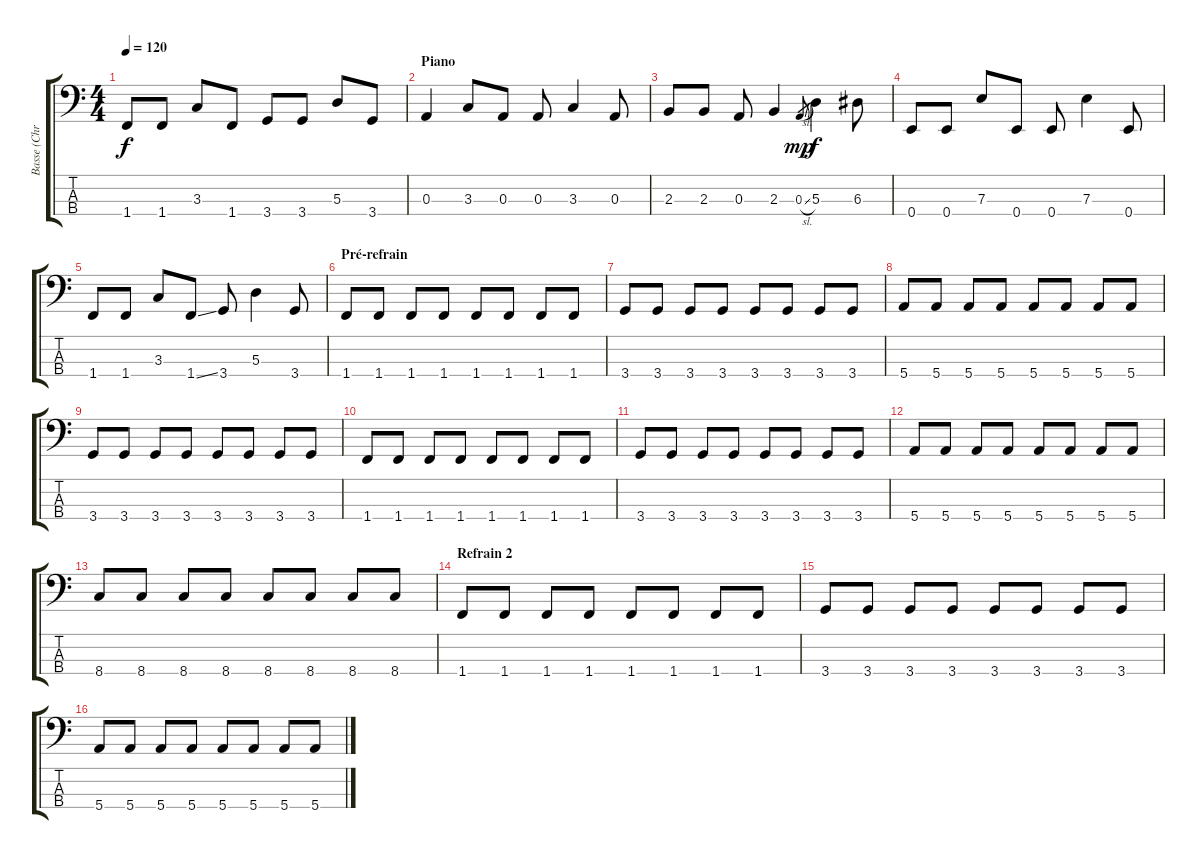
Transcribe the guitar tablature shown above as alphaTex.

\track ("Basse (Christopher Wolstenholme)" "Basse (Chr") {instrument electricbassfinger}
\staff {score tabs}
\tuning (G2 D2 A1 E1) {hide}
\ts (4 4)
\tempo 120
\clef f4
\ks c
1.4.8{dy f} 1.4.8 3.3.8 1.4.8 3.4.8 3.4.8 5.3.8 3.4.8 |
\section ("" "Piano")
0.3.4 3.3.8 0.3.8 0.3.8 3.3.4 0.3.8 |
2.3.8 2.3.8 0.3.8 2.3.4 0.3{sl}.8{gr dy mp} 5.3.4{dy f} 6.3.8 |
0.4.8 0.4.8 7.3.8 0.4.8 0.4.8 7.3.4 0.4.8 |
1.4.8 1.4.8 3.3.8 1.4{ss}.8 3.4.8 5.3.4 3.4.8 |
\section ("" "Pré-refrain")
1.4.8 1.4.8 1.4.8 1.4.8 1.4.8 1.4.8 1.4.8 1.4.8 |
3.4.8 3.4.8 3.4.8 3.4.8 3.4.8 3.4.8 3.4.8 3.4.8 |
5.4.8 5.4.8 5.4.8 5.4.8 5.4.8 5.4.8 5.4.8 5.4.8 |
3.4.8 3.4.8 3.4.8 3.4.8 3.4.8 3.4.8 3.4.8 3.4.8 |
1.4.8 1.4.8 1.4.8 1.4.8 1.4.8 1.4.8 1.4.8 1.4.8 |
3.4.8 3.4.8 3.4.8 3.4.8 3.4.8 3.4.8 3.4.8 3.4.8 |
5.4.8 5.4.8 5.4.8 5.4.8 5.4.8 5.4.8 5.4.8 5.4.8 |
8.4.8 8.4.8 8.4.8 8.4.8 8.4.8 8.4.8 8.4.8 8.4.8 |
\section ("" "Refrain 2")
1.4.8 1.4.8 1.4.8 1.4.8 1.4.8 1.4.8 1.4.8 1.4.8 |
3.4.8 3.4.8 3.4.8 3.4.8 3.4.8 3.4.8 3.4.8 3.4.8 |
5.4.8 5.4.8 5.4.8 5.4.8 5.4.8 5.4.8 5.4.8 5.4.8
